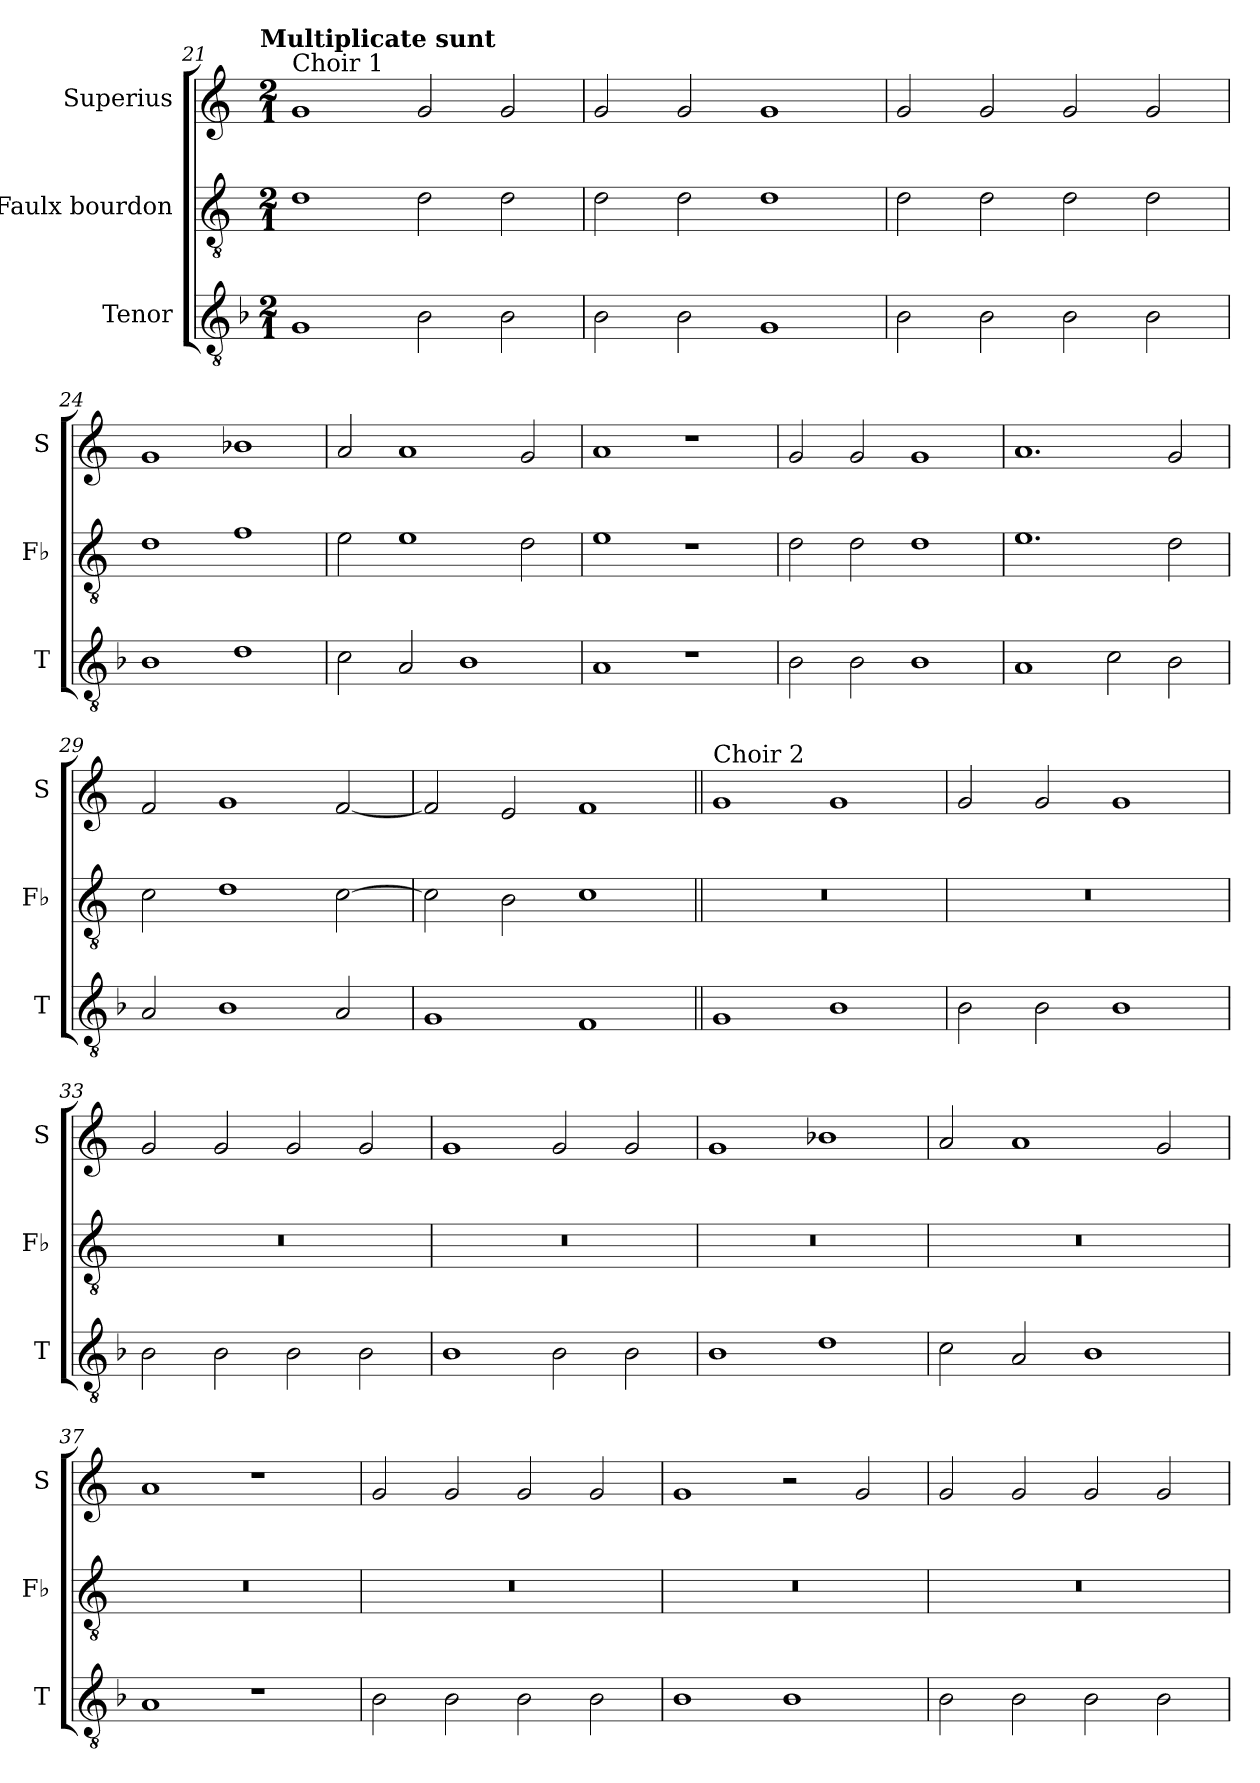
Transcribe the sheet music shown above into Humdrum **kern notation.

**kern	**kern	**kern
*part3	*part2	*part1
*staff3	*staff2	*staff1
*I"Tenor	*I"Faulx bourdon	*I"Superius
*I'T	*I'Fb	*I'S
*clefGv2	*clefGv2	*clefG2
*k[b-]	*k[]	*k[]
!!LO:TX:omd:t=Multiplicate sunt
*M2/1	*M2/1	*M2/1
=21	=21	=21
!	!	!LO:TX:a:t=Choir 1
1G	1d	1g
2B-\	2d\	2g/
2B-\	2d\	2g/
=22	=22	=22
2B-\	2d\	2g/
2B-\	2d\	2g/
1G	1d	1g
=23	=23	=23
2B-\	2d\	2g/
2B-\	2d\	2g/
2B-\	2d\	2g/
2B-\	2d\	2g/
=24	=24	=24
1B-	1d	1g
1d	1f	1b-X
=25	=25	=25
2c\	2e\	2a/
2A/	1e	1a
1B-	.	.
.	2d\	2g/
=26	=26	=26
1A	1e	1a
1r	1r	1r
=27	=27	=27
2B-\	2d\	2g/
2B-\	2d\	2g/
1B-	1d	1g
=28	=28	=28
1A	1.e	1.a
2c\	.	.
2B-\	2d\	2g/
=29	=29	=29
2A/	2c\	2f/
1B-	1d	1g
2A/	[2c\	[2f/
=30	=30	=30
1G	2c\]	2f/]
.	2B\	2e/
1F	1c	1f
=31||	=31||	=31||
!	!	!LO:TX:a:t=Choir 2
1G	0r	1g
1B-	.	1g
=32	=32	=32
2B-\	0r	2g/
2B-\	.	2g/
1B-	.	1g
=33	=33	=33
2B-\	0r	2g/
2B-\	.	2g/
2B-\	.	2g/
2B-\	.	2g/
=34	=34	=34
1B-	0r	1g
2B-\	.	2g/
2B-\	.	2g/
=35	=35	=35
1B-	0r	1g
1d	.	1b-X
=36	=36	=36
2c\	0r	2a/
2A/	.	1a
1B-	.	.
.	.	2g/
=37	=37	=37
1A	0r	1a
1r	.	1r
=38	=38	=38
2B-\	0r	2g/
2B-\	.	2g/
2B-\	.	2g/
2B-\	.	2g/
=39	=39	=39
1B-	0r	1g
1B-	.	2r
.	.	2g/
=40	=40	=40
2B-\	0r	2g/
2B-\	.	2g/
2B-\	.	2g/
2B-\	.	2g/
=	=	=
*-	*-	*-
